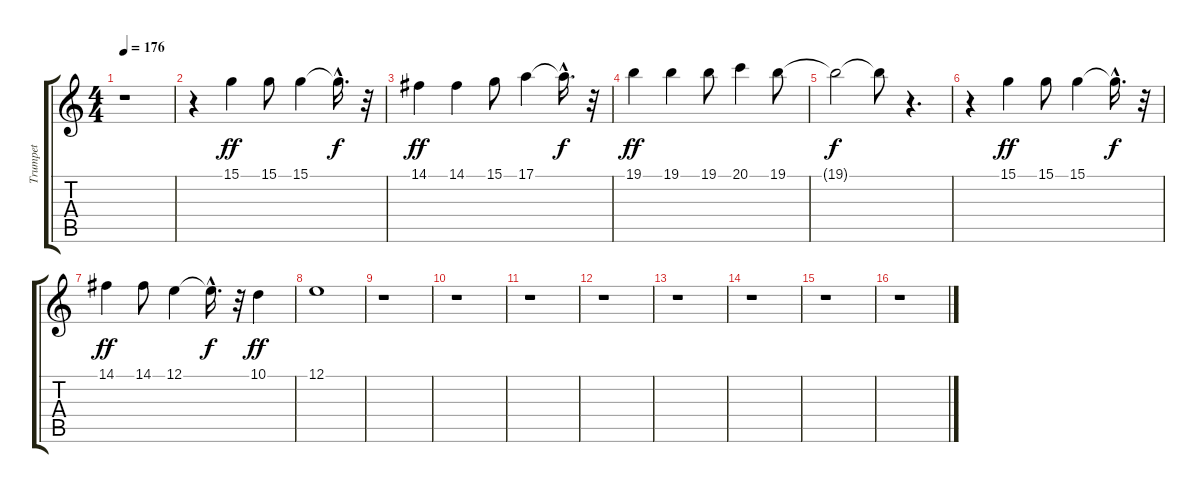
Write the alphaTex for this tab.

\track ("Trumpet" "Trumpet") {instrument trumpet}
\staff {score tabs}
\tuning (E4 B3 G3 D3 A2 E2) {hide}
\ts (4 4)
\tempo 176
\clef g2
\ks c
r.1{dy ff} |
r.4 15.1.4 15.1.8 15.1.4 15.1{hac t}.16{d dy f} r.32 |
14.1.4{dy ff} 14.1.4 15.1.8 17.1.4 17.1{hac t}.16{d dy f} r.32 |
19.1.4{dy ff} 19.1.4 19.1.8 20.1.4 19.1.8 |
19.1{t}.2{dy f} 19.1{t}.8 r.4{d} |
r.4 15.1.4{dy ff} 15.1.8 15.1.4 15.1{hac t}.16{d dy f} r.32 |
14.1.4{dy ff} 14.1.8 12.1.4 12.1{hac t}.16{d dy f} r.32 10.1.4{dy ff} |
12.1.1 |
r.1 |
r.1 |
r.1 |
r.1 |
r.1 |
r.1 |
r.1 |
r.1
